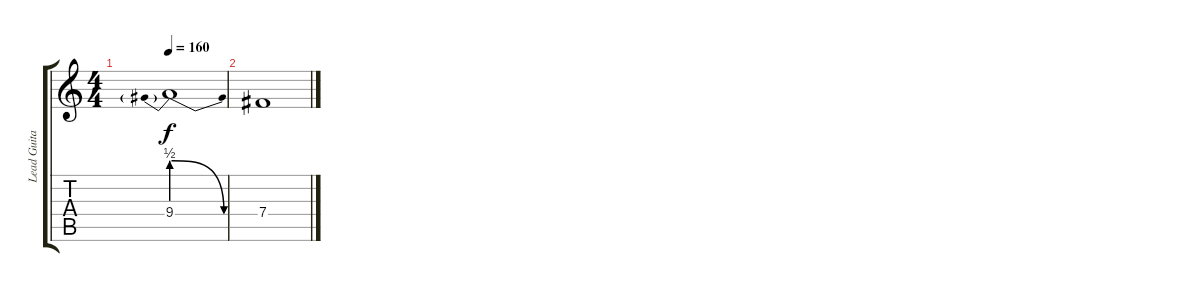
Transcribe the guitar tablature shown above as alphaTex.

\track ("Lead Guitar" "Lead Guita") {instrument distortionguitar}
\staff {score tabs}
\tuning (Db4 Ab3 E3 B2 Gb2 Db2) {hide}
\ts (4 4)
\tempo 160
\clef g2
\ks c
9.4{be (prebendrelease 0 2 60 0)}.1{dy f} |
7.4.1
